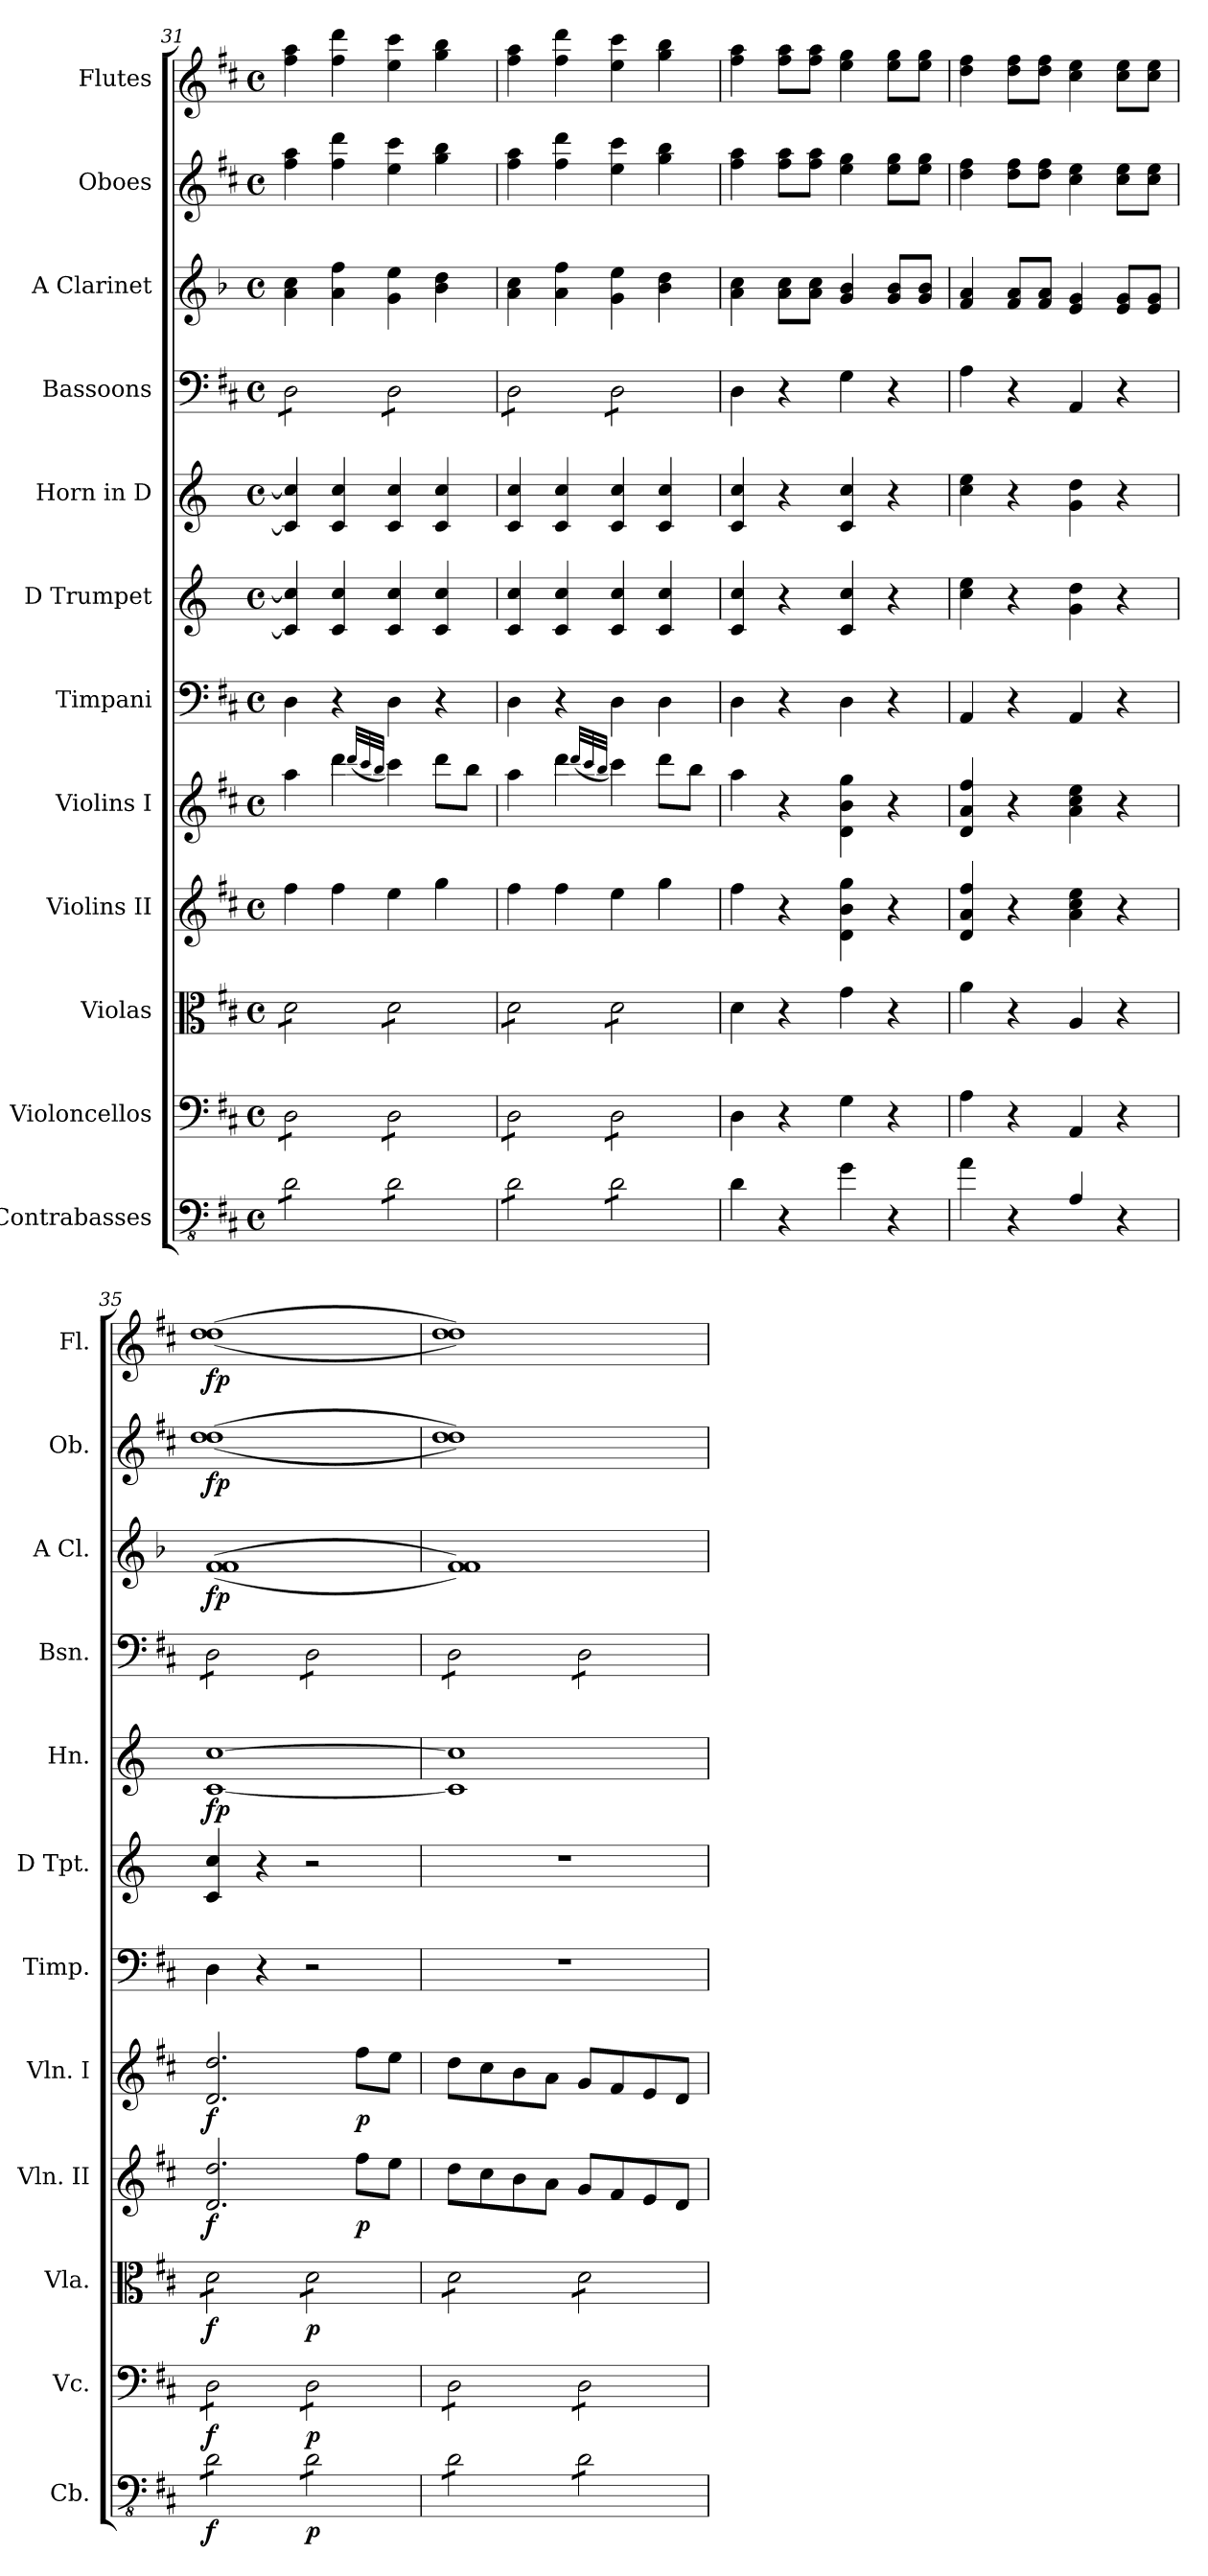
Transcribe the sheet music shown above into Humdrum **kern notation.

**kern	**dynam	**kern	**dynam	**kern	**dynam	**kern	**dynam	**kern	**dynam	**kern	**kern	**kern	**dynam	**kern	**kern	**dynam	**kern	**dynam	**kern	**dynam
*part12	*part12	*part11	*part11	*part10	*part10	*part9	*part9	*part8	*part8	*part7	*part6	*part5	*part5	*part4	*part3	*part3	*part2	*part2	*part1	*part1
*staff12	*staff12	*staff11	*staff11	*staff10	*staff10	*staff9	*staff9	*staff8	*staff8	*staff7	*staff6	*staff5	*staff5	*staff4	*staff3	*staff3	*staff2	*staff2	*staff1	*staff1
*I"Contrabasses	*	*I"Violoncellos	*	*I"Violas	*	*I"Violins II	*	*I"Violins I	*	*I"Timpani	*I"D Trumpet	*I"Horn in D	*	*I"Bassoons	*I"A Clarinet	*	*I"Oboes	*	*I"Flutes	*
*I'Cb.	*	*I'Vc.	*	*I'Vla.	*	*I'Vln. II	*	*I'Vln. I	*	*I'Timp.	*I'D Tpt.	*I'Hn.	*	*I'Bsn.	*I'A Cl.	*	*I'Ob.	*	*I'Fl.	*
*clefFv4	*	*clefF4	*	*clefC3	*	*clefG2	*	*clefG2	*	*clefF4	*clefG2	*clefG2	*	*clefF4	*clefG2	*	*clefG2	*	*clefG2	*
*ITrd7c12	*	*	*	*	*	*	*	*	*	*	*ITrd-1c-2	*ITrd6c10	*	*	*ITrd2c3	*	*	*	*	*
*k[f#c#]	*	*k[f#c#]	*	*k[f#c#]	*	*k[f#c#]	*	*k[f#c#]	*	*k[f#c#]	*k[f#c#]	*k[f#c#]	*	*k[f#c#]	*k[f#c#]	*	*k[f#c#]	*	*k[f#c#]	*
*M4/4	*	*M4/4	*	*M4/4	*	*M4/4	*	*M4/4	*	*M4/4	*M4/4	*M4/4	*	*M4/4	*M4/4	*	*M4/4	*	*M4/4	*
*met(c)	*	*met(c)	*	*met(c)	*	*met(c)	*	*met(c)	*	*met(c)	*met(c)	*met(c)	*	*met(c)	*met(c)	*	*met(c)	*	*met(c)	*
=31	=31	=31	=31	=31	=31	=31	=31	=31	=31	=31	=31	=31	=31	=31	=31	=31	=31	=31	=31	=31
*tremolo	*	*	*	*	*	*	*	*	*	*	*	*	*	*	*	*	*	*	*	*
*	*	*tremolo	*	*	*	*	*	*	*	*	*	*	*	*	*	*	*	*	*	*
*	*	*	*	*tremolo	*	*	*	*	*	*	*	*	*	*	*	*	*	*	*	*
*	*	*	*	*	*	*	*	*	*	*	*	*	*	*tremolo	*	*	*	*	*	*
8DD\L	.	8D\L	.	8d\L	.	4ff#\	.	4aa\	.	4D\	4d/] 4dd/]	4D/] 4d/]	.	8D\L	4f#\ 4a\	.	4ff#\ 4aa\	.	4ff#\ 4aa\	.
8DD\	.	8D\	.	8d\	.	.	.	.	.	.	.	.	.	8D\	.	.	.	.	.	.
8DD\	.	8D\	.	8d\	.	4ff#\	.	4ddd\	.	4r	4d/ 4dd/	4D/ 4d/	.	8D\	4f#\ 4dd\	.	4ff#\ 4ddd\	.	4ff#\ 4ddd\	.
8DD\J	.	8D\J	.	8d\J	.	.	.	.	.	.	.	.	.	8D\J	.	.	.	.	.	.
.	.	.	.	.	.	.	.	(<32qddd/LLL	.	.	.	.	.	.	.	.	.	.	.	.
.	.	.	.	.	.	.	.	32qccc#/	.	.	.	.	.	.	.	.	.	.	.	.
.	.	.	.	.	.	.	.	32qbb/JJJ	.	.	.	.	.	.	.	.	.	.	.	.
8DD\L	.	8D\L	.	8d\L	.	4ee\	.	4ccc#\)	.	4D\	4d/ 4dd/	4D/ 4d/	.	8D\L	4e\ 4cc#\	.	4ee\ 4ccc#\	.	4ee\ 4ccc#\	.
8DD\	.	8D\	.	8d\	.	.	.	.	.	.	.	.	.	8D\	.	.	.	.	.	.
8DD\	.	8D\	.	8d\	.	4gg\	.	8ddd\L	.	4r	4d/ 4dd/	4D/ 4d/	.	8D\	4g\ 4b\	.	4gg\ 4bb\	.	4gg\ 4bb\	.
8DD\J	.	8D\J	.	8d\J	.	.	.	8bb\J	.	.	.	.	.	8D\J	.	.	.	.	.	.
=32	=32	=32	=32	=32	=32	=32	=32	=32	=32	=32	=32	=32	=32	=32	=32	=32	=32	=32	=32	=32
8DD\L	.	8D\L	.	8d\L	.	4ff#\	.	4aa\	.	4D\	4d/ 4dd/	4D/ 4d/	.	8D\L	4f#\ 4a\	.	4ff#\ 4aa\	.	4ff#\ 4aa\	.
8DD\	.	8D\	.	8d\	.	.	.	.	.	.	.	.	.	8D\	.	.	.	.	.	.
8DD\	.	8D\	.	8d\	.	4ff#\	.	4ddd\	.	4r	4d/ 4dd/	4D/ 4d/	.	8D\	4f#\ 4dd\	.	4ff#\ 4ddd\	.	4ff#\ 4ddd\	.
8DD\J	.	8D\J	.	8d\J	.	.	.	.	.	.	.	.	.	8D\J	.	.	.	.	.	.
.	.	.	.	.	.	.	.	(<32qddd/LLL	.	.	.	.	.	.	.	.	.	.	.	.
.	.	.	.	.	.	.	.	32qccc#/	.	.	.	.	.	.	.	.	.	.	.	.
.	.	.	.	.	.	.	.	32qbb/JJJ	.	.	.	.	.	.	.	.	.	.	.	.
8DD\L	.	8D\L	.	8d\L	.	4ee\	.	4ccc#\)	.	4D\	4d/ 4dd/	4D/ 4d/	.	8D\L	4e\ 4cc#\	.	4ee\ 4ccc#\	.	4ee\ 4ccc#\	.
8DD\	.	8D\	.	8d\	.	.	.	.	.	.	.	.	.	8D\	.	.	.	.	.	.
8DD\	.	8D\	.	8d\	.	4gg\	.	8ddd\L	.	4D\	4d/ 4dd/	4D/ 4d/	.	8D\	4g\ 4b\	.	4gg\ 4bb\	.	4gg\ 4bb\	.
8DD\J	.	8D\J	.	8d\J	.	.	.	8bb\J	.	.	.	.	.	8D\J	.	.	.	.	.	.
*	*	*	*	*	*	*	*	*	*	*	*	*	*	*Xtremolo	*	*	*	*	*	*
*	*	*	*	*Xtremolo	*	*	*	*	*	*	*	*	*	*	*	*	*	*	*	*
*	*	*Xtremolo	*	*	*	*	*	*	*	*	*	*	*	*	*	*	*	*	*	*
*Xtremolo	*	*	*	*	*	*	*	*	*	*	*	*	*	*	*	*	*	*	*	*
=33	=33	=33	=33	=33	=33	=33	=33	=33	=33	=33	=33	=33	=33	=33	=33	=33	=33	=33	=33	=33
4DD\	.	4D\	.	4d\	.	4ff#\	.	4aa\	.	4D\	4d/ 4dd/	4D/ 4d/	.	4D\	4f#\ 4a\	.	4ff#\ 4aa\	.	4ff#\ 4aa\	.
4r	.	4r	.	4r	.	4r	.	4r	.	4r	4r	4r	.	4r	8f#\ 8a\L	.	8ff#\ 8aa\L	.	8ff#\ 8aa\L	.
.	.	.	.	.	.	.	.	.	.	.	.	.	.	.	8f#\ 8a\J	.	8ff#\ 8aa\J	.	8ff#\ 8aa\J	.
4GG\	.	4G\	.	4g\	.	4d\ 4b\ 4gg\	.	4d\ 4b\ 4gg\	.	4D\	4d/ 4dd/	4D/ 4d/	.	4G\	4e/ 4g/	.	4ee\ 4gg\	.	4ee\ 4gg\	.
4r	.	4r	.	4r	.	4r	.	4r	.	4r	4r	4r	.	4r	8e/ 8g/L	.	8ee\ 8gg\L	.	8ee\ 8gg\L	.
.	.	.	.	.	.	.	.	.	.	.	.	.	.	.	8e/ 8g/J	.	8ee\ 8gg\J	.	8ee\ 8gg\J	.
=34	=34	=34	=34	=34	=34	=34	=34	=34	=34	=34	=34	=34	=34	=34	=34	=34	=34	=34	=34	=34
4AA\	.	4A\	.	4a\	.	4d/ 4a/ 4ff#/	.	4d/ 4a/ 4ff#/	.	4AA/	4dd\ 4ff#\	4d\ 4f#\	.	4A\	4d/ 4f#/	.	4dd\ 4ff#\	.	4dd\ 4ff#\	.
4r	.	4r	.	4r	.	4r	.	4r	.	4r	4r	4r	.	4r	8d/ 8f#/L	.	8dd\ 8ff#\L	.	8dd\ 8ff#\L	.
.	.	.	.	.	.	.	.	.	.	.	.	.	.	.	8d/ 8f#/J	.	8dd\ 8ff#\J	.	8dd\ 8ff#\J	.
4AAA/	.	4AA/	.	4A/	.	4a\ 4cc#\ 4ee\	.	4a\ 4cc#\ 4ee\	.	4AA/	4a\ 4ee\	4A\ 4e\	.	4AA/	4c#/ 4e/	.	4cc#\ 4ee\	.	4cc#\ 4ee\	.
4r	.	4r	.	4r	.	4r	.	4r	.	4r	4r	4r	.	4r	8c#/ 8e/L	.	8cc#\ 8ee\L	.	8cc#\ 8ee\L	.
.	.	.	.	.	.	.	.	.	.	.	.	.	.	.	8c#/ 8e/J	.	8cc#\ 8ee\J	.	8cc#\ 8ee\J	.
!!LO:PB:g=z
=35	=35	=35	=35	=35	=35	=35	=35	=35	=35	=35	=35	=35	=35	=35	=35	=35	=35	=35	=35	=35
!	!LO:DY:b	!	!LO:DY:b	!	!LO:DY:b	!	!LO:DY:b	!	!LO:DY:b	!	!	!	!LO:DY:b	!	!	!LO:DY:b	!	!LO:DY:b	!	!LO:DY:b
*tremolo	*	*	*	*	*	*	*	*	*	*	*	*	*	*	*	*	*	*	*	*
*	*	*tremolo	*	*	*	*	*	*	*	*	*	*	*	*	*	*	*	*	*	*
*	*	*	*	*tremolo	*	*	*	*	*	*	*	*	*	*	*	*	*	*	*	*
*	*	*	*	*	*	*	*	*	*	*	*	*	*	*tremolo	*	*	*	*	*	*
8DD\L	f	8D\L	f	8d\L	f	2.d/ 2.dd/	f	2.d/ 2.dd/	f	4D\	4d/ 4dd/	[1D [1d	fp	8D\L	(>(<1d 1d	fp	(>(<1dd 1dd	fp	(>(<1dd 1dd	fp
8DD\	.	8D\	.	8d\	.	.	.	.	.	.	.	.	.	8D\	.	.	.	.	.	.
8DD\	.	8D\	.	8d\	.	.	.	.	.	4r	4r	.	.	8D\	.	.	.	.	.	.
8DD\J	.	8D\J	.	8d\J	.	.	.	.	.	.	.	.	.	8D\J	.	.	.	.	.	.
!	!LO:DY:b	!	!LO:DY:b	!	!LO:DY:b	!	!	!	!	!	!	!	!	!	!	!	!	!	!	!
8DD\L	p	8D\L	p	8d\L	p	.	.	.	.	2r	2r	.	.	8D\L	.	.	.	.	.	.
8DD\	.	8D\	.	8d\	.	.	.	.	.	.	.	.	.	8D\	.	.	.	.	.	.
!	!	!	!	!	!	!	!LO:DY:b	!	!LO:DY:b	!	!	!	!	!	!	!	!	!	!	!
8DD\	.	8D\	.	8d\	.	8ff#\L	p	8ff#\L	p	.	.	.	.	8D\	.	.	.	.	.	.
8DD\J	.	8D\J	.	8d\J	.	8ee\J	.	8ee\J	.	.	.	.	.	8D\J	.	.	.	.	.	.
=36	=36	=36	=36	=36	=36	=36	=36	=36	=36	=36	=36	=36	=36	=36	=36	=36	=36	=36	=36	=36
8DD\L	.	8D\L	.	8d\L	.	8dd\L	.	8dd\L	.	1r	1r	1D] 1d]	.	8D\L	1d 1d))	.	1dd 1dd))	.	1dd 1dd))	.
8DD\	.	8D\	.	8d\	.	8cc#\	.	8cc#\	.	.	.	.	.	8D\	.	.	.	.	.	.
8DD\	.	8D\	.	8d\	.	8b\	.	8b\	.	.	.	.	.	8D\	.	.	.	.	.	.
8DD\J	.	8D\J	.	8d\J	.	8a\J	.	8a\J	.	.	.	.	.	8D\J	.	.	.	.	.	.
8DD\L	.	8D\L	.	8d\L	.	8g/L	.	8g/L	.	.	.	.	.	8D\L	.	.	.	.	.	.
8DD\	.	8D\	.	8d\	.	8f#/	.	8f#/	.	.	.	.	.	8D\	.	.	.	.	.	.
8DD\	.	8D\	.	8d\	.	8e/	.	8e/	.	.	.	.	.	8D\	.	.	.	.	.	.
8DD\J	.	8D\J	.	8d\J	.	8d/J	.	8d/J	.	.	.	.	.	8D\J	.	.	.	.	.	.
*	*	*	*	*	*	*	*	*	*	*	*	*	*	*Xtremolo	*	*	*	*	*	*
*	*	*	*	*Xtremolo	*	*	*	*	*	*	*	*	*	*	*	*	*	*	*	*
*	*	*Xtremolo	*	*	*	*	*	*	*	*	*	*	*	*	*	*	*	*	*	*
*Xtremolo	*	*	*	*	*	*	*	*	*	*	*	*	*	*	*	*	*	*	*	*
=	=	=	=	=	=	=	=	=	=	=	=	=	=	=	=	=	=	=	=	=
*-	*-	*-	*-	*-	*-	*-	*-	*-	*-	*-	*-	*-	*-	*-	*-	*-	*-	*-	*-	*-
